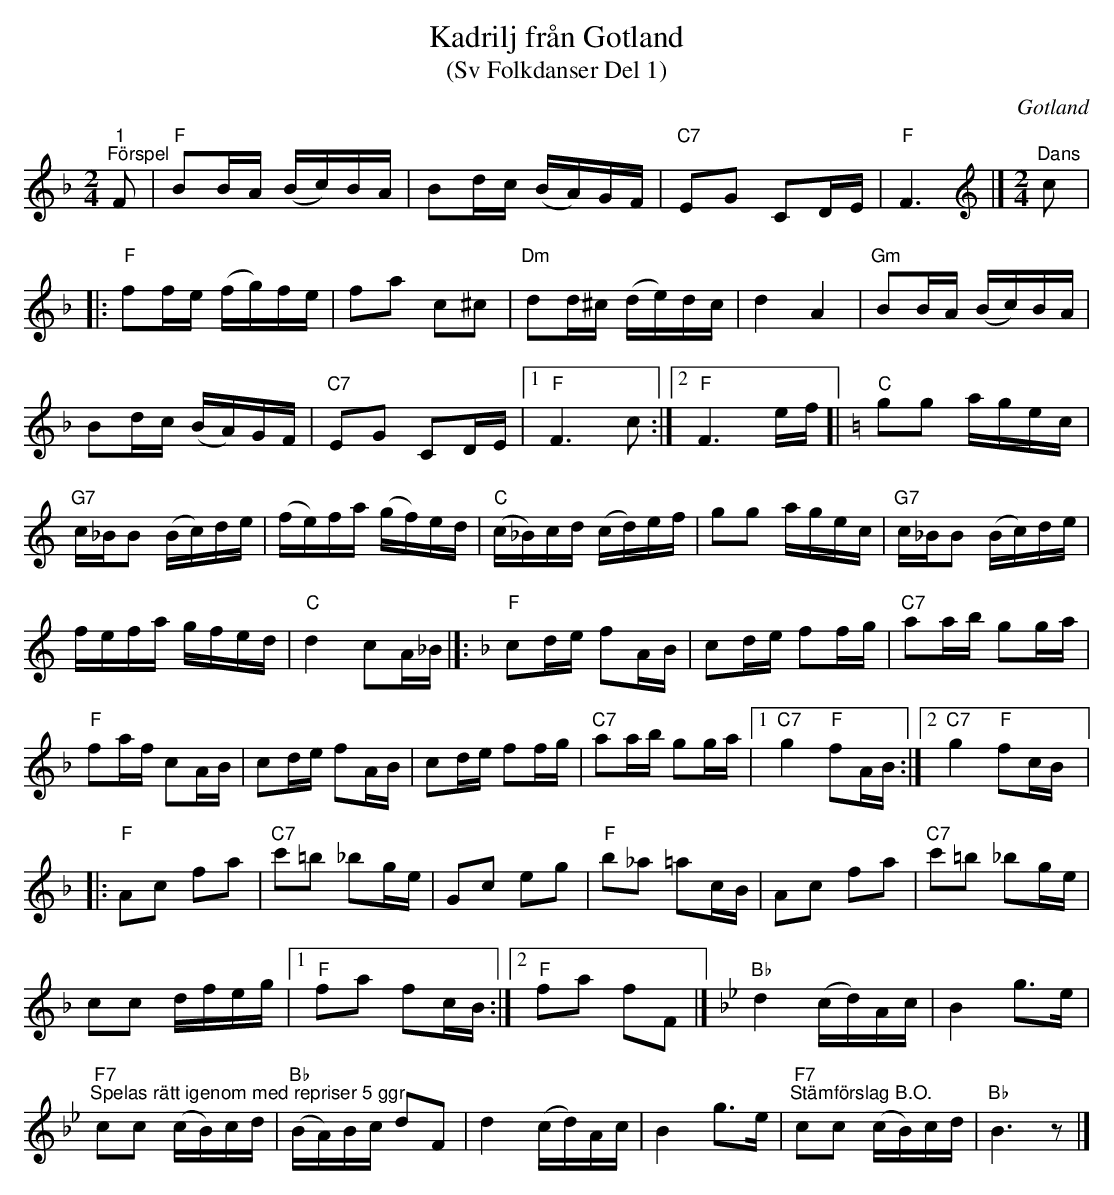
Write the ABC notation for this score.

X:1
T:Kadrilj från Gotland
T:(Sv Folkdanser Del 1)
O:Gotland
L:1/16
M:2/4
K:F
V:1
"^1""^Förspel" F2 |"F" B2BA (Bc)BA | B2dc (BA)GF | "C7" E2G2 C2DE |"F" F6 |] [K:F][M:2/4][K:treble]"^Dans" c2 |:
"F" f2fe (fg)fe | f2a2 c2^c2 | "Dm" d2d^c (de)dc | d4 A4 | "Gm" B2BA (Bc)BA |
B2dc (BA)GF | "C7" E2G2 C2DE |1 "F" F6 c2 :|2 "F" F6 ef [|[K:C] "C"g2g2 agec |
"G7" c_BB2 (Bc)de | (fe)fa (gf)ed | "C" (c_B)cd (cd)ef | g2g2 agec | "G7" c_BB2 (Bc)de |
fefa gfed | "C" d4 c2A_B |]: [K:F]"F" c2de f2AB | c2de f2fg |"C7" a2ab g2ga |
"F" f2af c2AB | c2de f2AB | c2de f2fg |"C7" a2ab g2ga |1"C7" g4"F" f2AB :|2"C7" g4"F" f2cB |:
"F" A2c2 f2a2 |"C7" c'2=b2 _b2ge | G2c2 e2g2 |"F" b2_a2 =a2cB | A2c2 f2a2 | "C7" c'2=b2 _b2ge |
c2c2 dfeg |1 "F" f2a2 f2cB :|2"F" f2a2 f2F2 |] [K:Bb] "Bb" d4 (cd)Ac | B4 g2>e2 |
"F7" "^Spelas rätt igenom med repriser 5 ggr" c2c2 (cB)cd |"Bb" (BA)Bc d2F2 | d4 (cd)Ac | B4 g2>e2 | "F7" "^Stämförslag B.O." c2c2 (cB)cd | "Bb" B6 z2 |]
